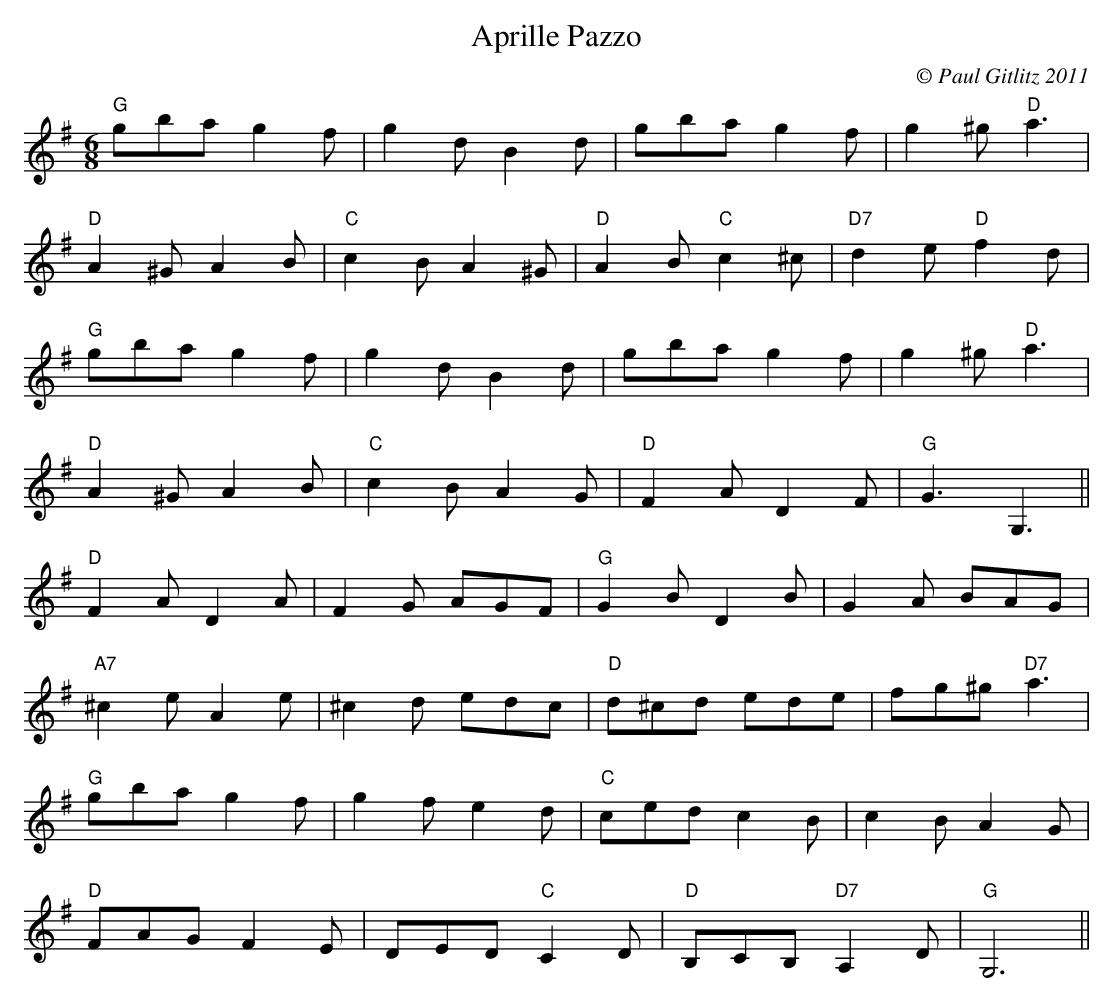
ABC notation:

X:1
T:Aprille Pazzo
M:6/8
C:© Paul Gitlitz 2011
K:G
"G"gba g2f|g2d B2d|gba g2f|g2^g "D"a3|!
"D"A2^G A2B|"C"c2B A2^G|"D"A2B "C"c2^c|"D7"d2e "D"f2d|!
"G"gba g2f|g2d B2d|gba g2f|g2^g "D"a3|!
"D"A2^G A2B|"C"c2B A2G|"D"F2A D2F|"G"G3 G,3||!
"D"F2A D2A|F2G AGF|"G"G2B D2B|G2A BAG|!
"A7"^c2e A2e|^c2d edc|"D"d^cd ede|fg^g "D7"a3|!
"G"gba g2f|g2f e2d|"C"ced c2B|c2B A2G|!
"D"FAG F2E|DED "C"C2D|"D"B,CB, "D7"A,2D|"G"G,6||
